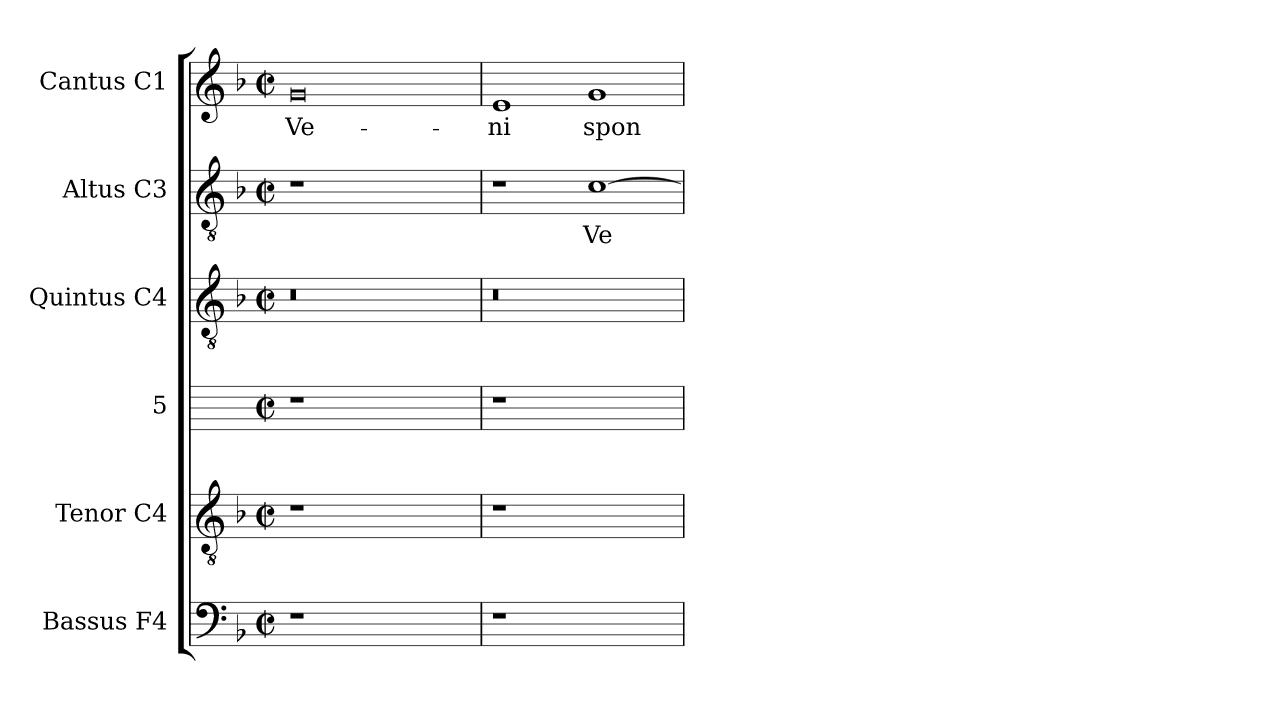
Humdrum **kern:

**kern	**kern	**kern	**kern	**kern	**text	**kern	**text
*part6	*part5	*part4	*part3	*part2	*part2	*part1	*part1
*staff6	*staff5	*staff4	*staff3	*staff2	*staff2	*staff1	*staff1
*I"Bassus  F4	*I"Tenor  C4	*I"5	*I"Quintus  C4	*I"Altus  C3	*	*I"Cantus  C1	*
*I'B	*I'T	*	*	*I'A	*	*I'C	*
!!LO:PB:g=z
*stria5	*stria5	*stria5	*stria5	*stria5	*	*stria5	*
*clefF4	*clefGv2	*	*clefGv2	*clefGv2	*	*clefG2	*
*k[b-]	*k[b-]	*k[]	*k[b-]	*k[b-]	*	*k[b-]	*
*F:	*F:	*C:	*F:	*F:	*	*F:	*
*M2/2	*M2/2	*M2/2	*M2/2	*M2/2	*	*M2/2	*
*met(c|)	*met(c|)	*met(c|)	*met(c|)	*met(c|)	*	*met(c|)	*
=1	=1	=1	=1	=1	=1	=1	=1
!	!	!	!	!	!	!	!LO:LY:b:cj
1r	1r	1r	0r	1r	.	0g	Ve-
1ryy	1ryy	1ryy	.	1ryy	.	.	.
=2	=2	=2	=2	=2	=2	=2	=2
!	!	!	!	!	!	!	!LO:LY:b:cj
1r	1r	1r	0r	1r	.	1e	-ni
!	!	!	!	!	!LO:LY:b:cj	!	!LO:LY:b:cj
1ryy	1ryy	1ryy	.	[>1c	Ve-	1g	spon-
=	=	=	=	=	=	=	=
*-	*-	*-	*-	*-	*-	*-	*-
